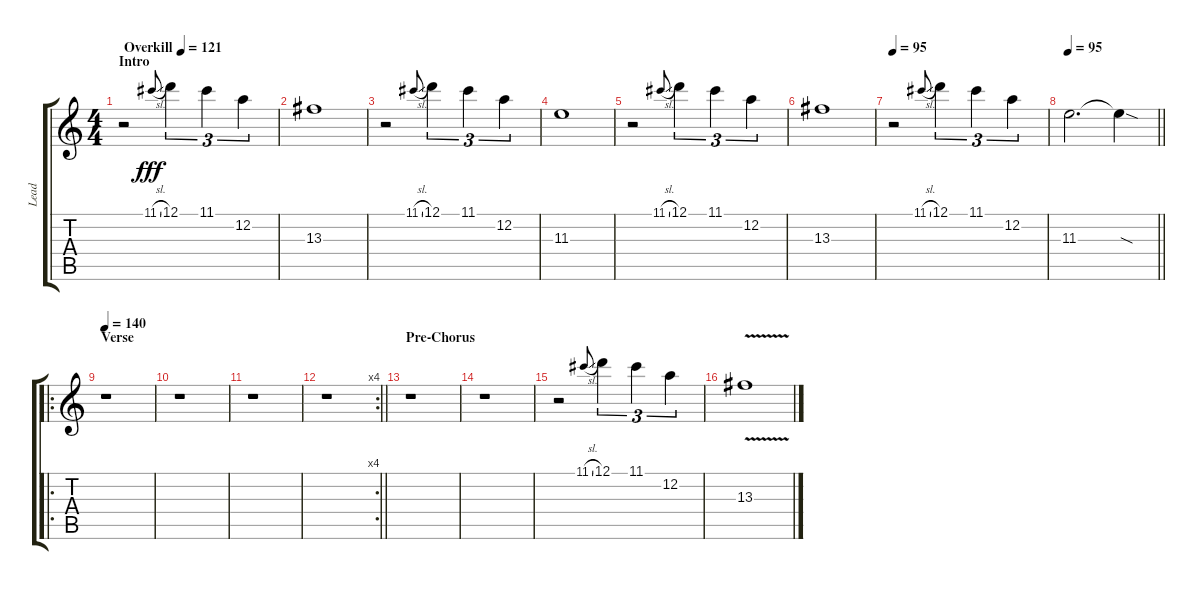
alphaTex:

\track ("Lead" "Lead") {instrument overdrivenguitar}
\staff {score tabs}
\tuning (D4 A3 F3 C3 G2 D2) {hide}
\ts (4 4)
\section ("" "Intro")
\tempo (121 "Overkill")
\clef g2
\ks c
r.2{dy fff instrument overdrivenguitar} 11.1{sl}.8{gr onbeat} 12.1.4{tu (3 2)} 11.1.4{tu (3 2)} 12.2.4{tu (3 2)} |
13.3.1 |
r.2 11.1{sl}.8{gr onbeat} 12.1.4{tu (3 2)} 11.1.4{tu (3 2)} 12.2.4{tu (3 2)} |
11.3.1 |
r.2 11.1{sl}.8{gr onbeat} 12.1.4{tu (3 2)} 11.1.4{tu (3 2)} 12.2.4{tu (3 2)} |
13.3.1 |
\tempo 95
r.2 11.1{sl}.8{gr onbeat} 12.1.4{tu (3 2)} 11.1.4{tu (3 2)} 12.2.4{tu (3 2)} |
\tempo 95
\barLineRight lightlight
11.3.2{d} 11.3{sod t}.4 |
\ro
\section ("" "Verse")
\tempo 140
r.1 |
r.1 |
r.1 |
\rc 4
\barLineRight lightlight
r.1 |
\section ("" "Pre-Chorus")
r.1 |
r.1 |
r.2 11.1{sl}.8{gr onbeat} 12.1.4{tu (3 2)} 11.1.4{tu (3 2)} 12.2.4{tu (3 2)} |
13.3{v}.1
